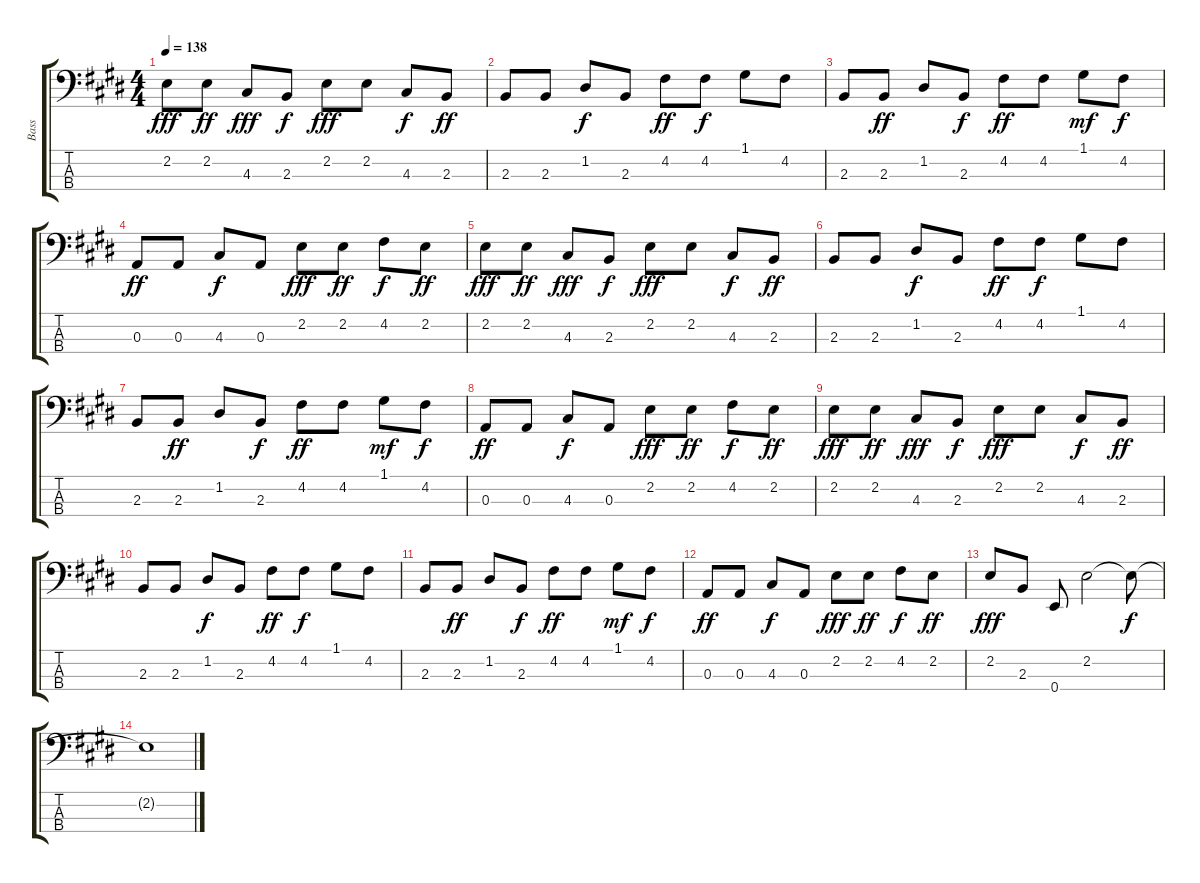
\track ("Bass" "Bass") {instrument electricbassfinger}
\staff {score tabs}
\tuning (G2 D2 A1 E1) {hide}
\ts (4 4)
\tempo 138
\clef f4
\ks e
2.2.8{dy fff} 2.2.8{dy ff} 4.3.8{dy fff} 2.3.8{dy f} 2.2.8{dy fff} 2.2.8 4.3.8{dy f} 2.3.8{dy ff} |
2.3.8 2.3.8 1.2.8{dy f} 2.3.8 4.2.8{dy ff} 4.2.8{dy f} 1.1.8 4.2.8 |
2.3.8 2.3.8{dy ff} 1.2.8 2.3.8{dy f} 4.2.8{dy ff} 4.2.8 1.1.8{dy mf} 4.2.8{dy f} |
0.3.8{dy ff} 0.3.8 4.3.8{dy f} 0.3.8 2.2.8{dy fff} 2.2.8{dy ff} 4.2.8{dy f} 2.2.8{dy ff} |
2.2.8{dy fff} 2.2.8{dy ff} 4.3.8{dy fff} 2.3.8{dy f} 2.2.8{dy fff} 2.2.8 4.3.8{dy f} 2.3.8{dy ff} |
2.3.8 2.3.8 1.2.8{dy f} 2.3.8 4.2.8{dy ff} 4.2.8{dy f} 1.1.8 4.2.8 |
2.3.8 2.3.8{dy ff} 1.2.8 2.3.8{dy f} 4.2.8{dy ff} 4.2.8 1.1.8{dy mf} 4.2.8{dy f} |
0.3.8{dy ff} 0.3.8 4.3.8{dy f} 0.3.8 2.2.8{dy fff} 2.2.8{dy ff} 4.2.8{dy f} 2.2.8{dy ff} |
2.2.8{dy fff} 2.2.8{dy ff} 4.3.8{dy fff} 2.3.8{dy f} 2.2.8{dy fff} 2.2.8 4.3.8{dy f} 2.3.8{dy ff} |
2.3.8 2.3.8 1.2.8{dy f} 2.3.8 4.2.8{dy ff} 4.2.8{dy f} 1.1.8 4.2.8 |
2.3.8 2.3.8{dy ff} 1.2.8 2.3.8{dy f} 4.2.8{dy ff} 4.2.8 1.1.8{dy mf} 4.2.8{dy f} |
0.3.8{dy ff} 0.3.8 4.3.8{dy f} 0.3.8 2.2.8{dy fff} 2.2.8{dy ff} 4.2.8{dy f} 2.2.8{dy ff} |
2.2.8{dy fff} 2.3.8 0.4.8 2.2.2 2.2{t}.8{dy f} |
2.2{t}.1
